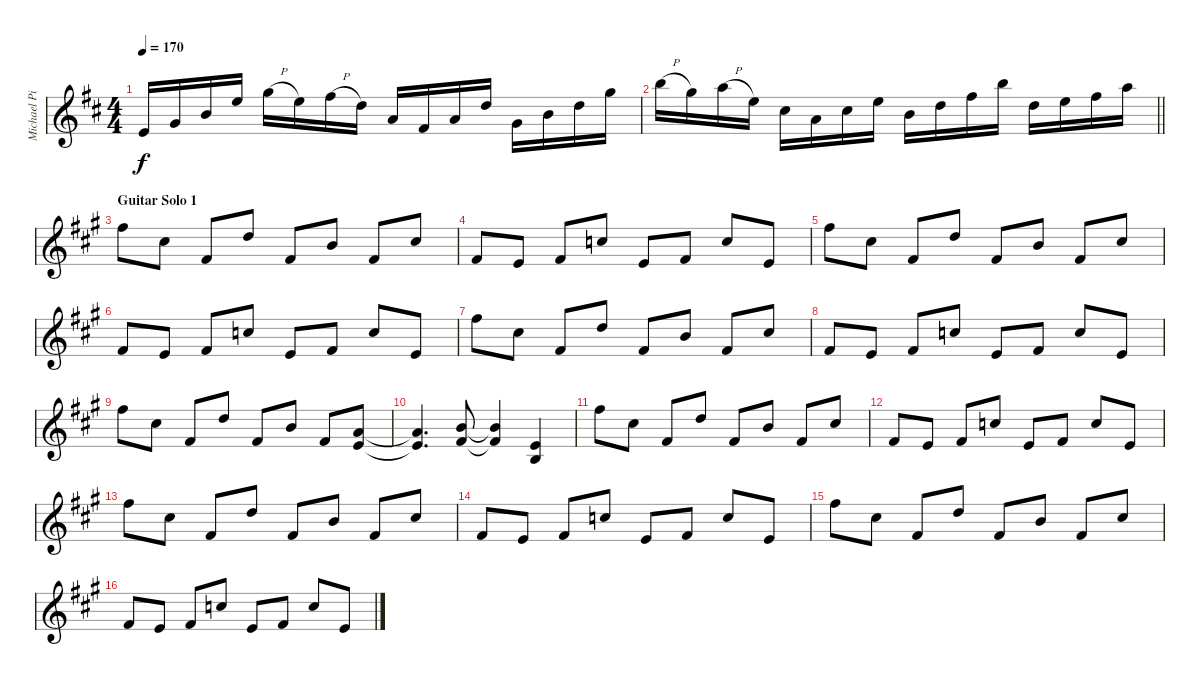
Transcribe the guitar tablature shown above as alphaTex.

\track ("Michael Pinella Keys" "Michael Pi") {instrument harpsichord}
\staff {score}
\tuning (D4 A3 F3 C3 G2 D2) {hide}
\ts (4 4)
\tempo 170
\clef g2
\ks bminor
16.4.16{dy f} 14.3.16 14.2.16 14.1.16 17.1{h}.16 14.1.16 16.1{h}.16 12.1.16 12.2.16 13.3.16 12.2.16 12.1.16 19.4.16 18.3.16 17.2.16 17.1.16 |
\barLineRight lightlight
21.1{h}.16 17.1.16 19.1{h}.16 14.1.16 16.2.16 16.3.16 16.2.16 14.1.16 18.3.16 17.2.16 16.1.16 21.1.16 17.2.16 19.2.16 21.2.16 19.1.16 |
\section ("" "Guitar Solo 1")
\ks f#minor
16.1.8{volume 16 instrument harpsichord} 16.2.8 13.3.8 17.2.8 13.3.8 14.2.8 13.3.8 16.2.8 |
13.3.8 11.3.8 13.3.8 15.2.8 11.3.8 13.3.8 15.2.8 11.3.8 |
16.1.8 16.2.8 13.3.8 17.2.8 13.3.8 14.2.8 13.3.8 16.2.8 |
13.3.8 11.3.8 13.3.8 15.2.8 11.3.8 13.3.8 15.2.8 11.3.8 |
16.1.8 16.2.8 13.3.8 17.2.8 13.3.8 14.2.8 13.3.8 16.2.8 |
13.3.8 11.3.8 13.3.8 15.2.8 11.3.8 13.3.8 15.2.8 11.3.8 |
16.1.8 16.2.8 13.3.8 17.2.8 13.3.8 14.2.8 13.3.8 (12.2 11.3).8 |
(12.2{t} 11.3{t}).4{d} (14.2 13.3).8 (14.2{t} 13.3{t}).4 (11.3 11.4).4 |
16.1.8 16.2.8 13.3.8 17.2.8 13.3.8 14.2.8 13.3.8 16.2.8 |
13.3.8 11.3.8 13.3.8 15.2.8 11.3.8 13.3.8 15.2.8 11.3.8 |
16.1.8 16.2.8 13.3.8 17.2.8 13.3.8 14.2.8 13.3.8 16.2.8 |
13.3.8 11.3.8 13.3.8 15.2.8 11.3.8 13.3.8 15.2.8 11.3.8 |
16.1.8 16.2.8 13.3.8 17.2.8 13.3.8 14.2.8 13.3.8 16.2.8 |
13.3.8 11.3.8 13.3.8 15.2.8 11.3.8 13.3.8 15.2.8 11.3.8
